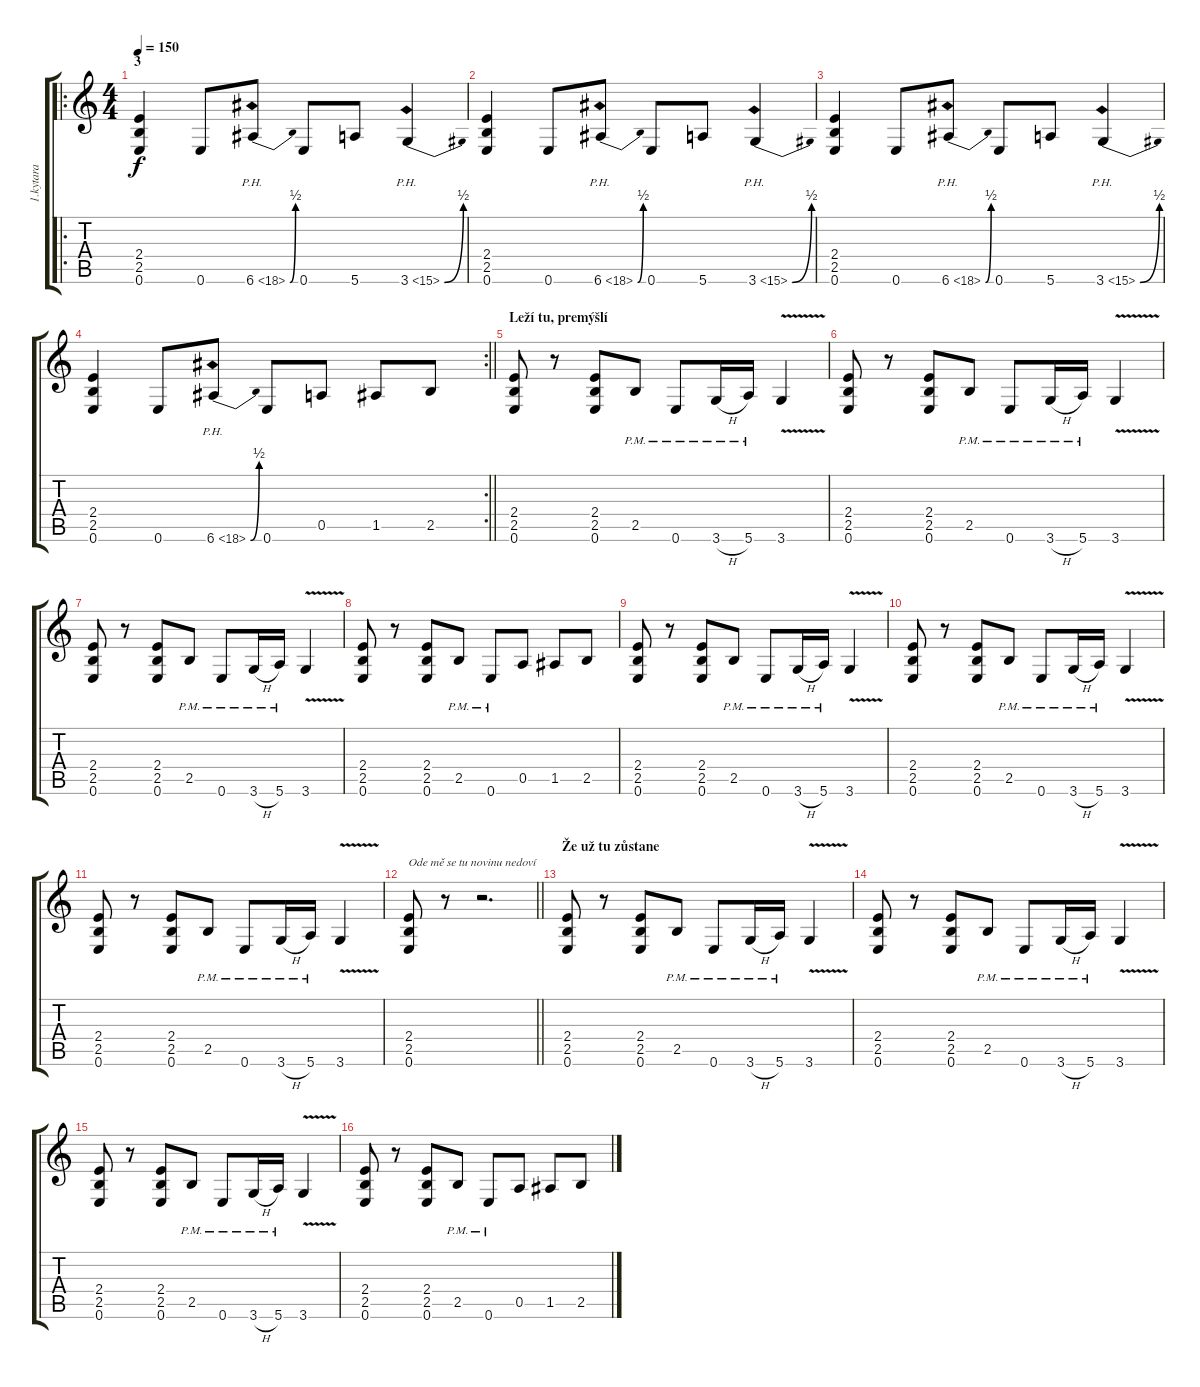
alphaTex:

\track ("1.kytara" "1.kytara") {instrument overdrivenguitar}
\staff {score tabs}
\tuning (E4 B3 G3 D3 A2 E2) {hide}
\ro
\ts (4 4)
\section ("" "3")
\tempo 150
\clef g2
\ks c
(2.4 2.5 0.6).4{dy f} 0.6.8 6.6{be (bend 0 0 60 2) ph 12}.8 0.6.8 5.6.8 3.6{be (bend 0 0 60 2) ph 12}.4 |
(2.4 2.5 0.6).4 0.6.8 6.6{be (bend 0 0 60 2) ph 12}.8 0.6.8 5.6.8 3.6{be (bend 0 0 60 2) ph 12}.4 |
(2.4 2.5 0.6).4 0.6.8 6.6{be (bend 0 0 60 2) ph 12}.8 0.6.8 5.6.8 3.6{be (bend 0 0 60 2) ph 12}.4 |
\rc 2
\barLineRight lightlight
(2.4 2.5 0.6).4 0.6.8 6.6{be (bend 0 0 60 2) ph 12}.8 0.6.8 0.5.8 1.5.8 2.5.8 |
\section ("" "Leží tu, premýšlí")
(2.4 2.5 0.6).8 r.8 (2.4 2.5 0.6).8 2.5{pm}.8 0.6{pm}.8 3.6{h pm}.16 5.6{pm}.16 3.6{v}.4 |
(2.4 2.5 0.6).8 r.8 (2.4 2.5 0.6).8 2.5{pm}.8 0.6{pm}.8 3.6{h pm}.16 5.6{pm}.16 3.6{v}.4 |
(2.4 2.5 0.6).8 r.8 (2.4 2.5 0.6).8 2.5{pm}.8 0.6{pm}.8 3.6{h pm}.16 5.6{pm}.16 3.6{v}.4 |
(2.4 2.5 0.6).8 r.8 (2.4 2.5 0.6).8 2.5{pm}.8 0.6{pm}.8 0.5.8 1.5.8 2.5.8 |
(2.4 2.5 0.6).8 r.8 (2.4 2.5 0.6).8 2.5{pm}.8 0.6{pm}.8 3.6{h pm}.16 5.6{pm}.16 3.6{v}.4 |
(2.4 2.5 0.6).8 r.8 (2.4 2.5 0.6).8 2.5{pm}.8 0.6{pm}.8 3.6{h pm}.16 5.6{pm}.16 3.6{v}.4 |
(2.4 2.5 0.6).8 r.8 (2.4 2.5 0.6).8 2.5{pm}.8 0.6{pm}.8 3.6{h pm}.16 5.6{pm}.16 3.6{v}.4 |
\barLineRight lightlight
(2.4 2.5 0.6).8{txt "Ode mě se tu novinu nedoví"} r.8 r.2{d} |
\section ("" "Že už tu zůstane")
(2.4 2.5 0.6).8 r.8 (2.4 2.5 0.6).8 2.5{pm}.8 0.6{pm}.8 3.6{h pm}.16 5.6{pm}.16 3.6{v}.4 |
(2.4 2.5 0.6).8 r.8 (2.4 2.5 0.6).8 2.5{pm}.8 0.6{pm}.8 3.6{h pm}.16 5.6{pm}.16 3.6{v}.4 |
(2.4 2.5 0.6).8 r.8 (2.4 2.5 0.6).8 2.5{pm}.8 0.6{pm}.8 3.6{h pm}.16 5.6{pm}.16 3.6{v}.4 |
(2.4 2.5 0.6).8 r.8 (2.4 2.5 0.6).8 2.5{pm}.8 0.6{pm}.8 0.5.8 1.5.8 2.5.8
